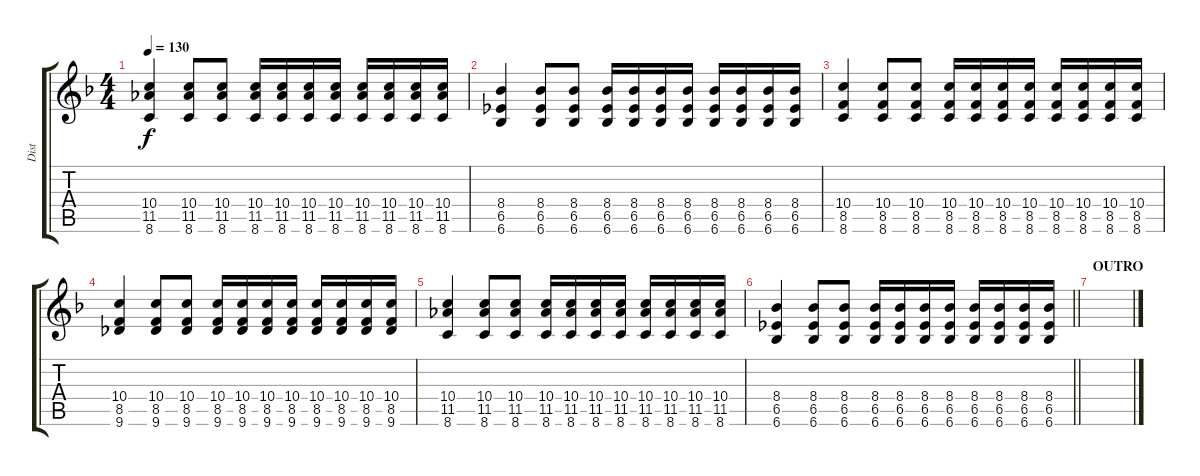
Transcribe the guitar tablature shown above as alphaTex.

\track ("Dist" "Dist") {instrument distortionguitar}
\staff {score tabs}
\tuning (E4 B3 G3 D3 A2 E2) {hide}
\ts (4 4)
\tempo 130
\clef g2
\ks dminor
(10.4 11.5 8.6).4{dy f} (10.4 11.5 8.6).8 (10.4 11.5 8.6).8 (10.4 11.5 8.6).16 (10.4 11.5 8.6).16 (10.4 11.5 8.6).16 (10.4 11.5 8.6).16 (10.4 11.5 8.6).16 (10.4 11.5 8.6).16 (10.4 11.5 8.6).16 (10.4 11.5 8.6).16 |
(8.4 6.5 6.6).4 (8.4 6.5 6.6).8 (8.4 6.5 6.6).8 (8.4 6.5 6.6).16 (8.4 6.5 6.6).16 (8.4 6.5 6.6).16 (8.4 6.5 6.6).16 (8.4 6.5 6.6).16 (8.4 6.5 6.6).16 (8.4 6.5 6.6).16 (8.4 6.5 6.6).16 |
(10.4 8.5 8.6).4 (10.4 8.5 8.6).8 (10.4 8.5 8.6).8 (10.4 8.5 8.6).16 (10.4 8.5 8.6).16 (10.4 8.5 8.6).16 (10.4 8.5 8.6).16 (10.4 8.5 8.6).16 (10.4 8.5 8.6).16 (10.4 8.5 8.6).16 (10.4 8.5 8.6).16 |
(10.4 8.5 9.6).4 (10.4 8.5 9.6).8 (10.4 8.5 9.6).8 (10.4 8.5 9.6).16 (10.4 8.5 9.6).16 (10.4 8.5 9.6).16 (10.4 8.5 9.6).16 (10.4 8.5 9.6).16 (10.4 8.5 9.6).16 (10.4 8.5 9.6).16 (10.4 8.5 9.6).16 |
(10.4 11.5 8.6).4 (10.4 11.5 8.6).8 (10.4 11.5 8.6).8 (10.4 11.5 8.6).16 (10.4 11.5 8.6).16 (10.4 11.5 8.6).16 (10.4 11.5 8.6).16 (10.4 11.5 8.6).16 (10.4 11.5 8.6).16 (10.4 11.5 8.6).16 (10.4 11.5 8.6).16 |
\barLineRight lightlight
(8.4 6.5 6.6).4 (8.4 6.5 6.6).8 (8.4 6.5 6.6).8 (8.4 6.5 6.6).16 (8.4 6.5 6.6).16 (8.4 6.5 6.6).16 (8.4 6.5 6.6).16 (8.4 6.5 6.6).16 (8.4 6.5 6.6).16 (8.4 6.5 6.6).16 (8.4 6.5 6.6).16 |
\section ("" "OUTRO")
